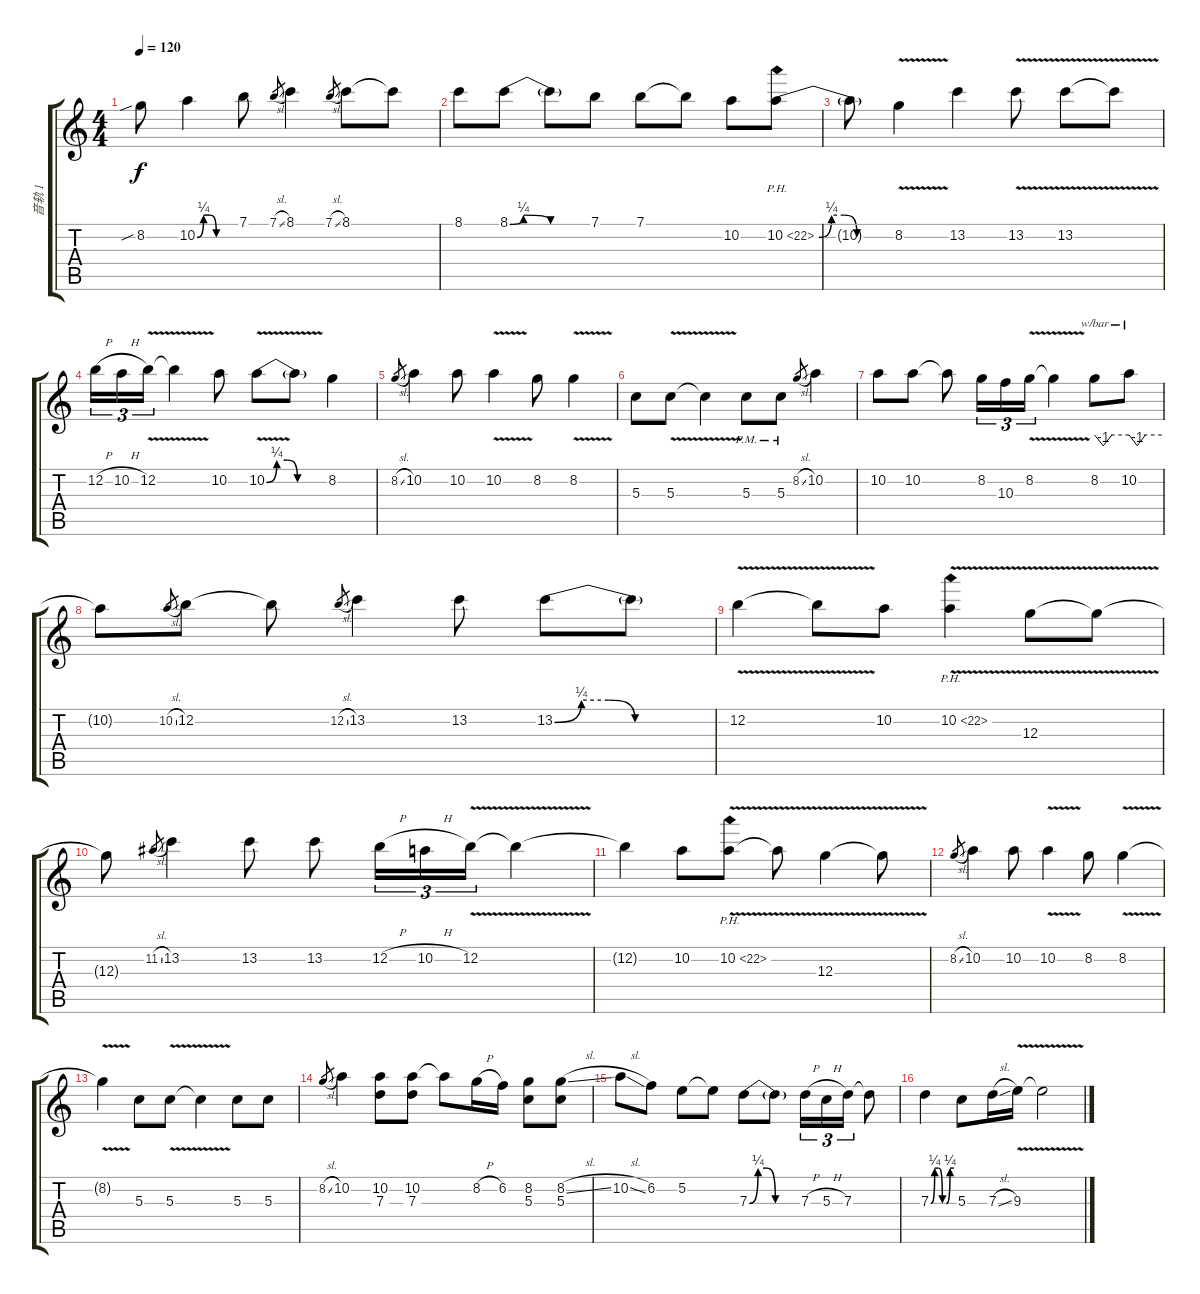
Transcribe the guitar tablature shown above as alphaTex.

\track ("音轨 1" "音轨 1") {instrument overdrivenguitar}
\staff {score tabs}
\tuning (E4 B3 G3 D3 A2 E2) {hide}
\ts (4 4)
\tempo 120
\clef g2
\ks c
8.2{sib}.8{dy f} 10.2{be (custom 0 0 10 1 20 1 30 0 60 0)}.4 7.1.8 7.1{sl}.8{gr} 8.1.4 7.1{sl}.8{gr} 8.1.8 8.1{t}.8 |
8.1.8 8.1{be (custom 0 0 10 1 30 0 60 0)}.8 8.1{t}.8 7.1.8 7.1.8 7.1{t}.8 10.2.8 10.2{be (custom 0 0 10 1 20 1 30 0 60 0) ph 12}.8 |
10.2{t}.8 8.2{v}.4 13.2.4 13.2{v}.8 13.2{v}.8 13.2{t}.8 |
12.2{h}.16{tu (3 2)} 10.2{h}.16{tu (3 2)} 12.2{v}.16{tu (3 2)} 12.2{t}.4 10.2.8 10.2{be (custom 0 0 10 1 20 1 30 0 60 0) v}.8 10.2{t}.8 8.2.4 |
8.2{sl}.8{gr} 10.2.4 10.2.8 10.2{v}.4 8.2.8 8.2{v}.4 |
5.3.8 5.3{v}.8 5.3{t}.4 5.3{pm}.8 5.3{pm}.8 8.2{sl}.8{gr} 10.2.4 |
10.2.8 10.2.8 10.2{t}.8 8.2.16{tu (3 2)} 10.3.16{tu (3 2)} 8.2{v}.16{tu (3 2)} 8.2{t}.4 8.2.8{tbe (custom default 0 0 15 -4 30 0 60 0)} 10.2.8{tbe (custom default 0 0 15 -4 30 0 60 0)} |
10.2{t}.8 10.2{sl}.8{gr} 12.2.8 12.2{t}.8 12.2{sl}.8{gr} 13.2.4 13.2.8 13.2{be (custom 0 0 10 1 20 1 30 0 60 0)}.8 13.2{t}.8 |
12.2{v}.4 12.2{t}.8 10.2.8 10.2{ph 12 v}.4 12.3{v}.8 12.3{t}.8 |
12.3{t}.8 11.2{sl}.8{gr} 13.2.4 13.2.8 13.2.8 12.2{h}.16{tu (3 2)} 10.2{h}.16{tu (3 2)} 12.2{v}.16{tu (3 2)} 12.2{t}.4 |
12.2{t}.4 10.2.8 10.2{ph 12 v}.8 10.2{t}.8 12.3{v}.4 12.3{t}.8 |
8.2{sl}.8{gr} 10.2.4 10.2.8 10.2{v}.4 8.2.8 8.2{v}.4 |
8.2{t}.4 5.3.8 5.3{v}.8 5.3{t}.4 5.3.8 5.3.8 |
8.2{sl}.8{gr} 10.2.4 (10.2 7.3).8 (10.2 7.3).8 10.2{t}.8 8.2{h}.16 6.2.16 (8.2 5.3).8 (8.2{sl} 5.3).8 |
10.2{sl}.8 6.2.8 5.2.8 5.2{t}.8 7.3{be (custom 0 0 10 1 20 1 30 0 60 0)}.8 7.3{t}.8 7.3{h}.16{tu (3 2)} 5.3{h}.16{tu (3 2)} 7.3.16{tu (3 2)} 7.3{t}.8 |
7.3{be (custom 0 0 10 1 20 1 30 0 40 0 50 1 60 1)}.4 5.3.8 7.3{sl}.16 9.3{v}.16 9.3{t}.2
